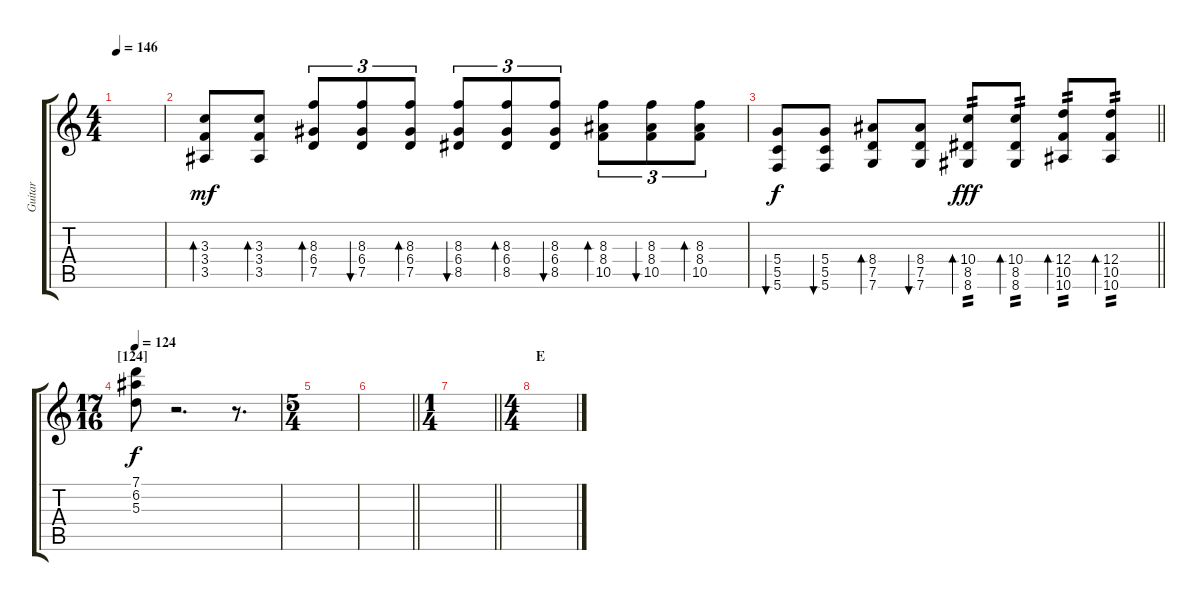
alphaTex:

\track ("Guitar" "Guitar") {instrument distortionguitar}
\staff {score tabs}
\tuning (G4 E4 A3 D3 G2 C2) {hide}
\ts (4 4)
\tempo 146
\clef g2
\ks c
|
(3.3 3.4 3.5).8{bd 60 dy mf volume 13} (3.3 3.4 3.5).8{bd 60} (8.3 6.4 7.5).8{tu (3 2) bd 60} (8.3 6.4 7.5).8{tu (3 2) bu 60} (8.3 6.4 7.5).8{tu (3 2) bd 60} (8.3 6.4 8.5).8{tu (3 2) bu 60} (8.3 6.4 8.5).8{tu (3 2) bd 60} (8.3 6.4 8.5).8{tu (3 2) bu 60} (8.3 8.4 10.5).8{tu (3 2) bd 60} (8.3 8.4 10.5).8{tu (3 2) bu 60} (8.3 8.4 10.5).8{tu (3 2) bd 60} |
\barLineRight lightlight
(5.4 5.5 5.6).8{bu 60 dy f} (5.4 5.5 5.6).8{bu 60} (8.4 7.5 7.6).8{bd 60} (8.4 7.5 7.6).8{bu 60} (10.4 8.5 8.6).8{bd 60 tp 2 dy fff} (10.4 8.5 8.6).8{bd 60 tp 2} (12.4 10.5 10.6).8{bd 60 tp 2} (12.4 10.5 10.6).8{bd 60 tp 2} |
\ts (17 16)
\section ("" "[124]")
\tempo 124
(7.1 6.2 5.3).8{dy f instrument electricguitarclean} r.2{d} r.8{d} |
\ts (5 4)
|
\barLineRight lightlight
|
\ts (1 4)
\barLineRight lightlight
|
\ts (4 4)
\section ("" "E")
